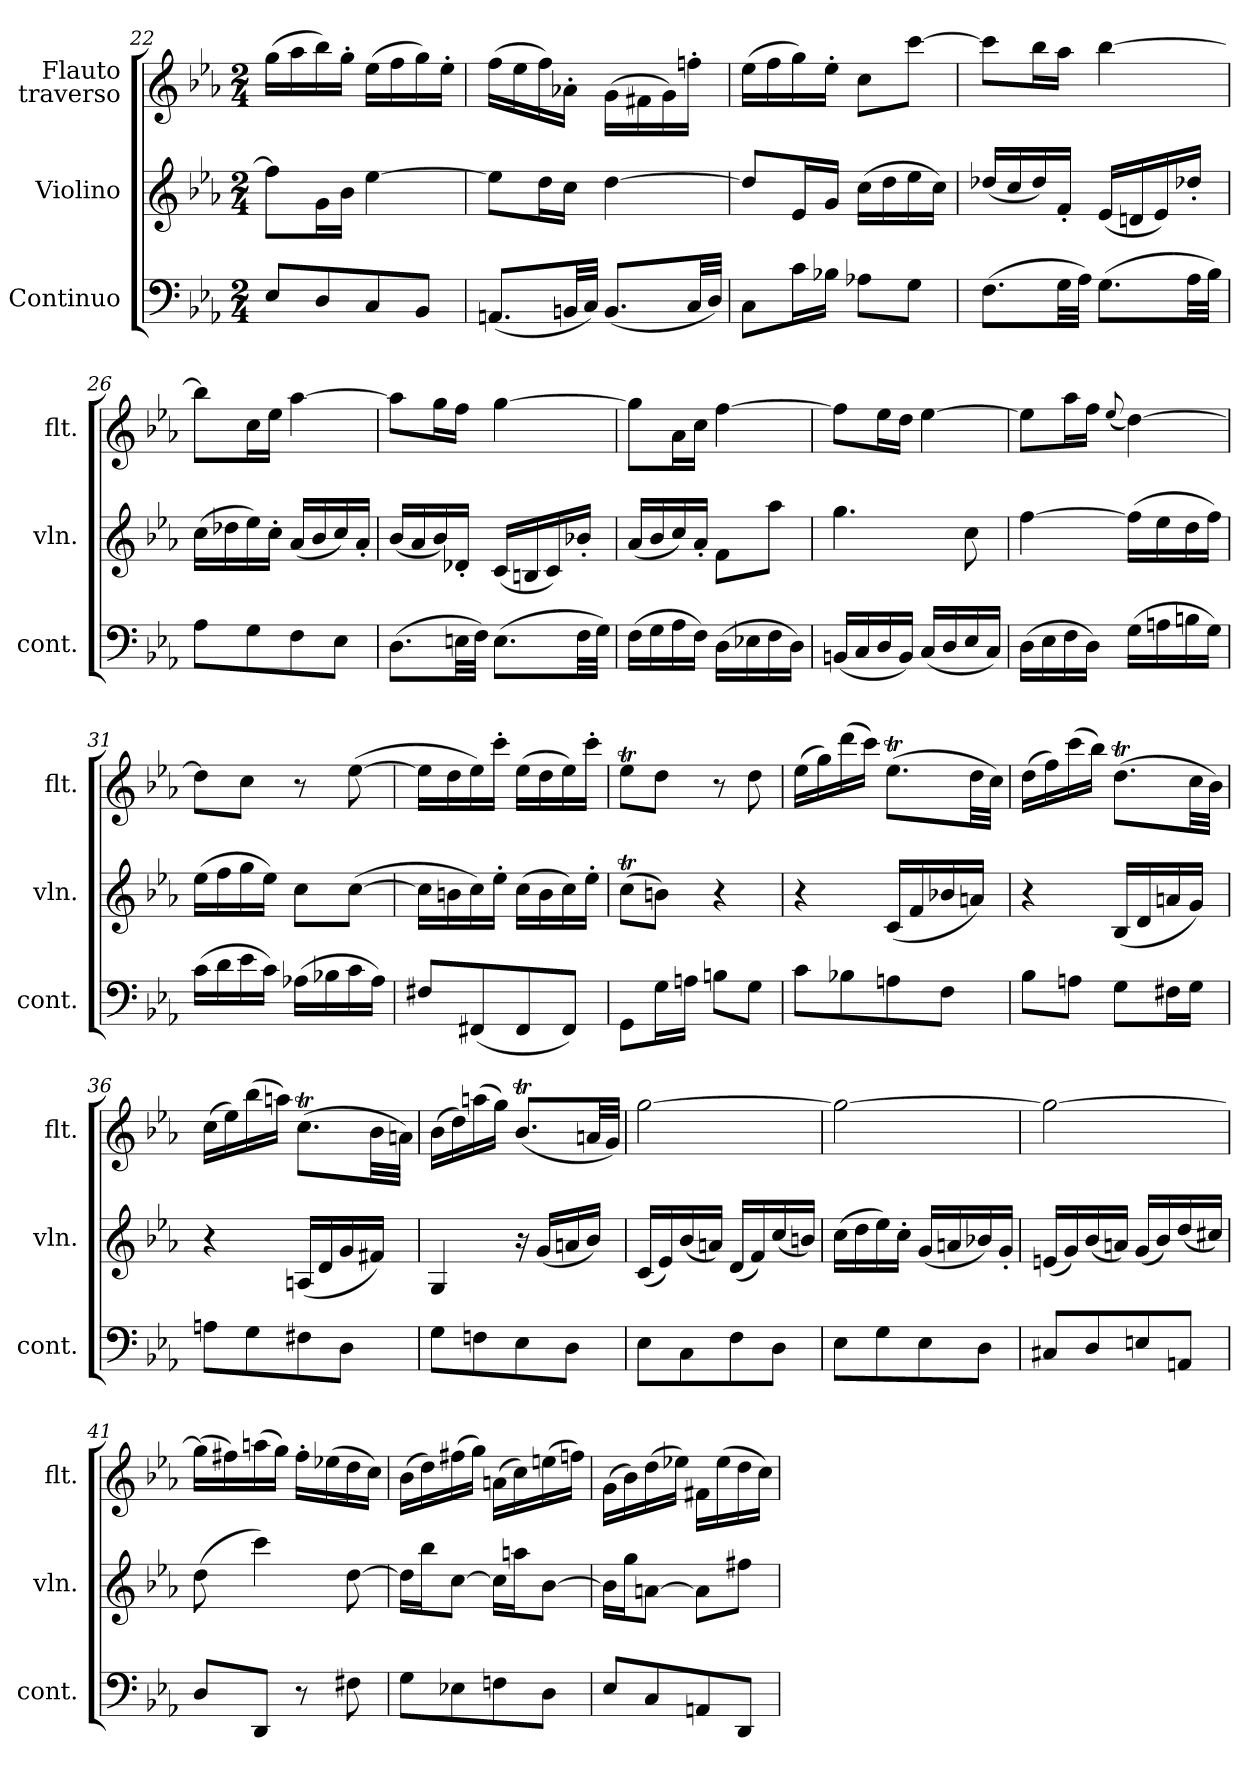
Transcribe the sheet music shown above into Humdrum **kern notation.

**kern	**kern	**kern
*part3	*part2	*part1
*staff3	*staff2	*staff1
*I"Continuo	*I"Violino	*I"Flauto\ntraverso
*I'cont.	*I'vln.	*I'flt.
*clefF4	*clefG2	*clefG2
*k[b-e-a-]	*k[b-e-a-]	*k[b-e-a-]
*M2/4	*M2/4	*M2/4
=22	=22	=22
8E-L	8ffL]	(16ggLL
.	.	16aa-
8D	16gL	16bb-)
.	16b-JJ	16gg'JJ
8C	[4ee-	(16ee-LL
.	.	16ff
8BB-J	.	16gg)
.	.	16ee-'JJ
=23	=23	=23
(8.AAnL	8ee-L]	(16ffLL
.	.	16ee-
.	16ddL	16ff)
32BBnLL	16ccJJ	16a-X'JJ
32CJJJ)	.	.
(8.BBL	[4dd	(16gLL
.	.	16f#X
.	.	16g)
32CLL	.	16ffn'JJ
32DJJJ)	.	.
=24	=24	=24
8CL	8ddL]	(16ee-LL
.	.	16ff
16cL	16e-L	16gg)
16B-XJJ	16gJJ	16ee-'JJ
8A-XL	(16ccLL	8ccL
.	16dd	.
8GJ	16ee-	[8cccJ
.	16ccJJ)	.
=25	=25	=25
(8.FL	(16dd-XLL	8cccL]
.	16cc	.
.	16dd-)	16bb-L
32GLL	16f'JJ	16aa-JJ
32A-JJJ)	.	.
(8.GL	(16e-LL	[4bb-
.	16dn	.
.	16e-)	.
32A-LL	16dd-X'JJ	.
32B-JJJ)	.	.
=26	=26	=26
8A-L	(16ccLL	8bb-L]
.	16dd-X	.
8G	16ee-)	16ccL
.	16cc'JJ	16ee-JJ
8F	(16a-/LL	[4aa-
.	16b-/	.
8E-J	16cc/)	.
.	16a-'/JJ	.
=27	=27	=27
(8.DL	(16b-LL	8aa-L]
.	16a-	.
.	16b-)	16ggL
32EnLL	16d-X'JJ	16ffJJ
32FJJJ)	.	.
(8.EL	(16cLL	[4gg
.	16Bn	.
.	16c)	.
32FLL	16b-X'JJ	.
32GJJJ)	.	.
=28	=28	=28
(16FLL	(16a-/LL	8ggL]
16G	16b-/	.
16A-	16cc/)	16a-L
16FJJ)	16a-'/JJ	16ccJJ
(16DLL	8fL	[4ff
16E-X	.	.
16F	8aa-J	.
16DJJ)	.	.
=29	=29	=29
(16BBnLL	4.gg	8ffL]
16C	.	.
16D	.	16ee-L
16BBJJ)	.	16ddJJ
(16C/LL	.	[4ee-
16D/	.	.
16E-/	8cc	.
16C/JJ)	.	.
=30	=30	=30
(16DLL	[4ff	8ee-L]
16E-	.	.
16F	.	16aa-L
16DJJ)	.	16ffJJ
.	.	(8qqee-/
(16GLL	(16ffLL]	[4dd)
16An	16ee-	.
16Bn	16dd	.
16GJJ)	16ffJJ)	.
=31	=31	=31
(16cLL	(16ee-LL	8ddL]
16d	16ff	.
16e-	16gg	8ccJ
16cJJ)	16ee-JJ)	.
(16A-XLL	8ccL	8r
16B-X	.	.
16c	([8ccJ	([8ee-
16A-JJ)	.	.
=32	=32	=32
8F#XL	16ccLL]	16ee-LL]
.	16bn	16dd
(8FF#X	16cc)	16ee-)
.	16ee-'JJ	16ccc'JJ
8FF#	(16ccLL	(16ee-LL
.	16b	16dd
8FF#J)	16cc)	16ee-)
.	16ee-'JJ	16ccc'JJ
=33	=33	=33
8GGL	(8ccTL	8ee-TL
16GL	8bnJ)	8ddJ
16AnJJ	.	.
8BnL	4r	8r
8GJ	.	8dd
=34	=34	=34
8cL	4r	(16ee-LL
.	.	16gg)
8B-X	.	(16ddd
.	.	16cccJJ)
8An	(16cLL	(8.ee-TL
.	16f	.
8FJ	16b-X	.
.	16anJJ)	32ddLL
.	.	32ccJJJ)
=35	=35	=35
8B-L	4r	(16ddLL
.	.	16ff)
8AnJ	.	(16ccc
.	.	16bb-JJ)
8GL	(16B-LL	(8.ddtL
.	16d	.
16F#XL	16an	.
16GJJ	16gJJ)	32ccLL
.	.	32b-JJJ)
=36	=36	=36
8AnL	4r	(16ccLL
.	.	16ee-)
8G	.	(16bb-
.	.	16aanJJ)
8F#X	(16AnLL	(8.ccTL
.	16d	.
8DJ	16g	.
.	16f#XJJ)	32b-LL
.	.	32anJJJ)
=37	=37	=37
8GL	4G	(16b-LL
.	.	16dd)
8Fn	.	(16aan
.	.	16ggJJ)
8E-	16r	(8.b-TL
.	(16gLL	.
8DJ	16an	.
.	16b-JJ)	32anLL
.	.	32gJJJ)
=38	=38	=38
8E-L	(16cLL	[2gg
.	16e-)	.
8C	(16b-	.
.	16anJJ)	.
8F	(16dLL	.
.	16f)	.
8DJ	(16cc	.
.	16bnJJ)	.
=39	=39	=39
8E-L	(16ccLL	2gg_
.	16dd	.
8G	16ee-)	.
.	16cc'JJ	.
8E-	(16gLL	.
.	16an	.
8DJ	16b-X)	.
.	16g'JJ	.
=40	=40	=40
8C#XL	(16enLL	2gg_
.	16g)	.
8D	(16b-	.
.	16anJJ)	.
8En	(16g/LL	.
.	16b-/)	.
8AAnJ	(16dd/	.
.	16cc#X/JJ)	.
=41	=41	=41
8DL	(8dd	(16ggLL]
.	.	16ff#X)
8DDJ	4ccc)	(16aan
.	.	16ggJJ)
8r	.	16ff#'LL
.	.	(16ee-X
8F#X	[8dd	16dd
.	.	16ccJJ)
=42	=42	=42
8GL	16ddLL]	(16b-LL
.	16bb-J	16dd)
8E-X	[8ccJ	(16ff#X
.	.	16ggJJ)
8Fn	16ccLL]	(16anLL
.	16aanJ	16cc)
8DJ	[8b-J	(16een
.	.	16ffnJJ)
=43	=43	=43
8E-L	16b-LL]	(16gLL
.	16ggJ	16b-)
8C	[8anJ	(16dd
.	.	16ee-XJJ)
8AAn	8aL]	16f#XLL
.	.	(16ee-
8DDJ	8ff#XJ	16dd
.	.	16ccJJ)
=	=	=
*-	*-	*-
